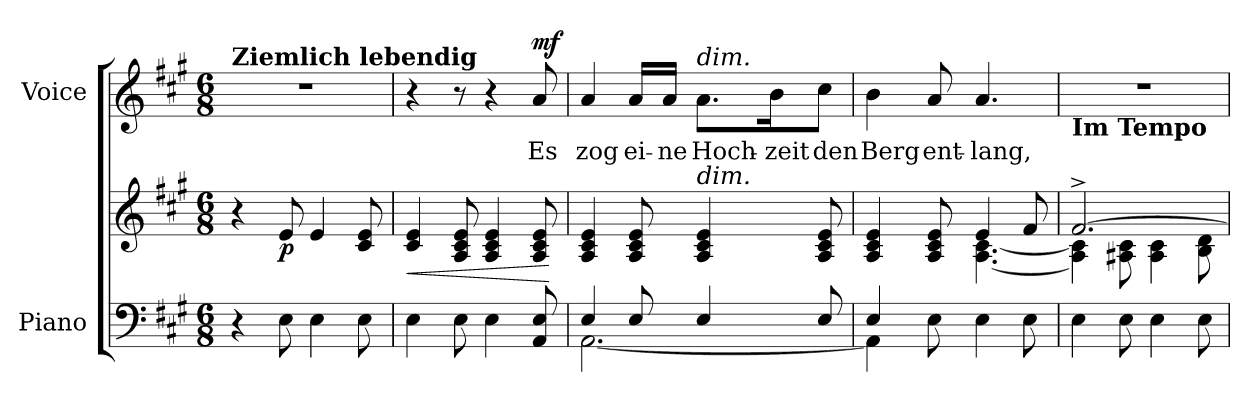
**kern	**kern	**dynam	**kern	**text	**dynam
*part2	*part2	*part2	*part1	*part1	*part1
*staff3	*staff2	*staff2/3	*staff1	*staff1	*staff1
*I"Piano	*	*	*I"Voice	*	*
*I'Pno	*	*	*	*	*
*clefF4	*clefG2	*	*clefG2	*	*
*k[f#c#g#]	*k[f#c#g#]	*	*k[f#c#g#]	*	*
*M6/8	*M6/8	*	*M6/8	*	*
=1	=1	=1	=1	=1	=1
!	!	!	!LO:TX:a:B:t=Ziemlich lebendig	!	!
4r	4r	.	2.r	.	.
!	!	!LO:DY:b	!	!	!
8E\	8e/	p	.	.	.
4E\	4e/	.	.	.	.
8E\	8c#/ 8e/	.	.	.	.
=2	=2	=2	=2	=2	=2
!	!	!LO:HP:b	!	!	!
4E\	4c#/ 4e/	<	4r	.	.
8E\	8A/ 8c#/ 8e/	.	8r	.	.
4E\	4A/ 4c#/ 4e/	.	4r	.	.
!	!	!	!	!LO:LY:b	!LO:DY:a
8AA/ 8E/	8A/ 8c#/ 8e/	.	8a/	Es	mf
.	.	[	.	.	.
=3	=3	=3	=3	=3	=3
*^	*	*	*	*	*
!	!	!	!	!	!LO:LY:b	!
4E/	[2.AA\	4A/ 4c#/ 4e/	.	4a/	zog	.
!	!	!	!	!	!LO:LY:b	!
8E/	.	8A/ 8c#/ 8e/	.	16a/LL	ei-	.
!	!	!	!	!	!LO:LY:b	!
.	.	.	.	16a/JJ	-ne	.
!	!	!	!	!LO:TX:a:i:t=dim.	!	!
!	!	!LO:TX:a:i:t=dim.	!	!	!	!
!	!	!	!	!	!LO:LY:b	!
4E/	.	4A/ 4c#/ 4e/	.	8.a\L	Hoch-	.
!	!	!	!	!	!LO:LY:b	!
.	.	.	.	16b\K	-zeit	.
!	!	!	!	!	!LO:LY:b	!
8E/	.	8A/ 8c#/ 8e/	.	8cc#\J	den	.
=4	=4	=4	=4	=4	=4	=4
*	*	*^	*	*	*	*
!	!	!	!	!	!	!LO:LY:b	!
4E/	4AA\]	4A/ 4c#/ 4e/	4.ryy	.	4b\	Berg	.
!	!	!	!	!	!	!LO:LY:b	!
8E\	2ryy	8A/ 8c#/ 8e/	.	.	8a/	ent-	.
!	!	!	!	!	!	!LO:LY:b	!
4E\	.	4e/	[4.A\ [4.c#\	.	4.a/	-lang,	.
8E\	.	8f#/	.	.	.	.	.
*v	*v	*	*	*	*	*	*
!!LO:LB:g=z
=5	=5	=5	=5	=5	=5	=5
!	!	!	!	!LO:TX:b:B:t=Im Tempo	!	!
4E\	[2.f#^/	4A\] 4c#\]	.	2.r	.	.
8E\	.	8A#X\ 8c#\	.	.	.	.
4E\	.	4A#\ 4c#\	.	.	.	.
8E\	.	8B\ 8d\	.	.	.	.
*	*v	*v	*	*	*	*
=	=	=	=	=	=
*-	*-	*-	*-	*-	*-
